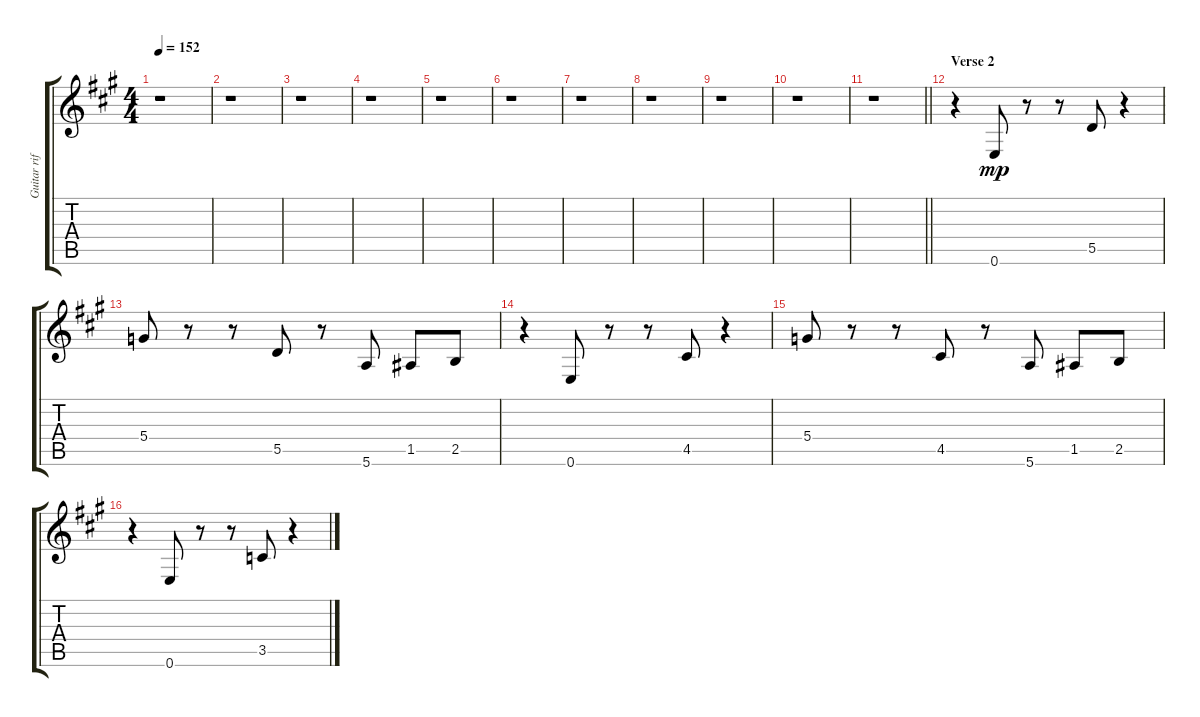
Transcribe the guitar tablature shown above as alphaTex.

\track ("Guitar riff overdrive" "Guitar rif") {instrument overdrivenguitar}
\staff {score tabs}
\tuning (E4 B3 G3 D3 A2 E2) {hide}
\ts (4 4)
\tempo 152
\clef g2
\ks a
r.1{dy mp} |
r.1 |
r.1 |
r.1 |
r.1 |
r.1 |
r.1 |
r.1 |
r.1 |
r.1 |
\barLineRight lightlight
r.1 |
\section ("" "Verse 2")
r.4 0.6.8 r.8 r.8 5.5.8 r.4 |
5.4.8 r.8 r.8 5.5.8 r.8 5.6.8 1.5.8 2.5.8 |
r.4 0.6.8 r.8 r.8 4.5.8 r.4 |
5.4.8 r.8 r.8 4.5.8 r.8 5.6.8 1.5.8 2.5.8 |
r.4 0.6.8 r.8 r.8 3.5.8 r.4
